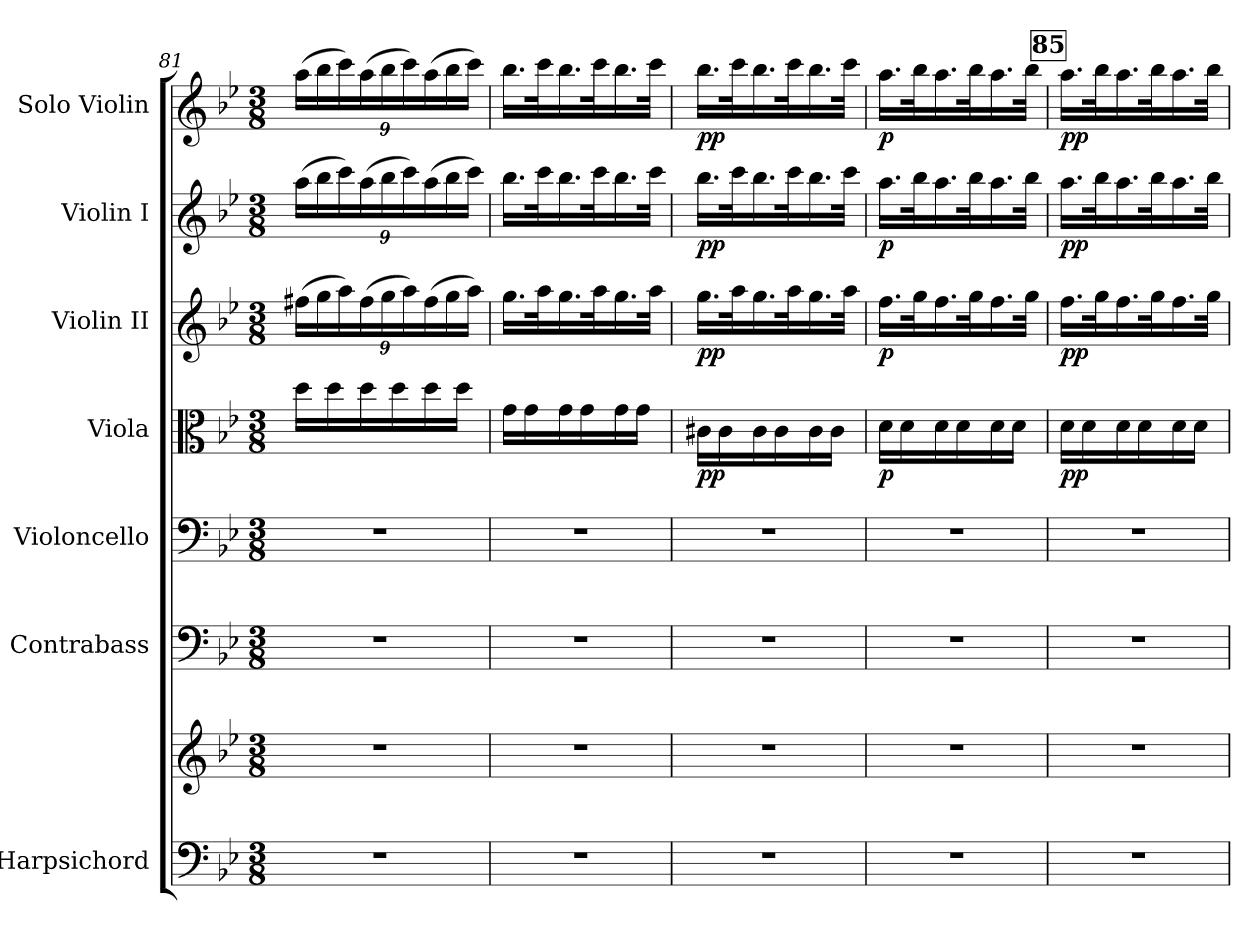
**kern	**kern	**kern	**kern	**kern	**dynam	**kern	**dynam	**kern	**dynam	**kern	**dynam
*part7	*part7	*part6	*part5	*part4	*part4	*part3	*part3	*part2	*part2	*part1	*part1
*staff8	*staff7	*staff6	*staff5	*staff4	*staff4	*staff3	*staff3	*staff2	*staff2	*staff1	*staff1
*I"Harpsichord	*	*I"Contrabass	*I"Violoncello	*I"Viola	*	*I"Violin II	*	*I"Violin I	*	*I"Solo Violin	*
*I'Hch.	*	*I'Cb.	*I'Vc.	*I'Vla.	*	*I'Vln. II	*	*I'Vln. I	*	*I'Vln.	*
!!LO:PB:g=z
*clefF4	*clefG2	*clefF4	*clefF4	*clefC3	*	*clefG2	*	*clefG2	*	*clefG2	*
*	*	*ITrd7c12	*	*	*	*	*	*	*	*	*
*k[b-e-]	*k[b-e-]	*k[b-e-]	*k[b-e-]	*k[b-e-]	*	*k[b-e-]	*	*k[b-e-]	*	*k[b-e-]	*
*M3/8	*M3/8	*M3/8	*M3/8	*M3/8	*	*M3/8	*	*M3/8	*	*M3/8	*
*	*	*	*	*	*	*Xbrackettup	*	*Xbrackettup	*	*Xbrackettup	*
=81	=81	=81	=81	=81	=81	=81	=81	=81	=81	=81	=81
4.r	4.r	4.r	4.r	16dd\LL	.	(>24ff#X\LL	.	(>24aa\LL	.	(>24aa\LL	.
.	.	.	.	.	.	24gg\	.	24bb-\	.	24bb-\	.
.	.	.	.	16dd\	.	.	.	.	.	.	.
.	.	.	.	.	.	24aa\)	.	24ccc\)	.	24ccc\)	.
.	.	.	.	16dd\	.	(>24ff#\	.	(>24aa\	.	(>24aa\	.
.	.	.	.	.	.	24gg\	.	24bb-\	.	24bb-\	.
.	.	.	.	16dd\	.	.	.	.	.	.	.
.	.	.	.	.	.	24aa\)	.	24ccc\)	.	24ccc\)	.
.	.	.	.	16dd\	.	(>24ff#\	.	(>24aa\	.	(>24aa\	.
.	.	.	.	.	.	24gg\	.	24bb-\	.	24bb-\	.
.	.	.	.	16dd\JJ	.	.	.	.	.	.	.
.	.	.	.	.	.	24aa\JJ)	.	24ccc\JJ)	.	24ccc\JJ)	.
=82	=82	=82	=82	=82	=82	=82	=82	=82	=82	=82	=82
4.r	4.r	4.r	4.r	16g\LL	.	16.gg\LL	.	16.bb-\LL	.	16.bb-\LL	.
.	.	.	.	16g\	.	.	.	.	.	.	.
.	.	.	.	.	.	32aa\K	.	32ccc\K	.	32ccc\K	.
.	.	.	.	16g\	.	16.gg\	.	16.bb-\	.	16.bb-\	.
.	.	.	.	16g\	.	.	.	.	.	.	.
.	.	.	.	.	.	32aa\K	.	32ccc\K	.	32ccc\K	.
.	.	.	.	16g\	.	16.gg\	.	16.bb-\	.	16.bb-\	.
.	.	.	.	16g\JJ	.	.	.	.	.	.	.
.	.	.	.	.	.	32aa\JJk	.	32ccc\JJk	.	32ccc\JJk	.
=83	=83	=83	=83	=83	=83	=83	=83	=83	=83	=83	=83
!	!	!	!	!	!LO:DY:b	!	!LO:DY:b	!	!LO:DY:b	!	!LO:DY:b
4.r	4.r	4.r	4.r	16c#X\LL	pp	16.gg\LL	pp	16.bb-\LL	pp	16.bb-\LL	pp
.	.	.	.	16c#\	.	.	.	.	.	.	.
.	.	.	.	.	.	32aa\K	.	32ccc\K	.	32ccc\K	.
.	.	.	.	16c#\	.	16.gg\	.	16.bb-\	.	16.bb-\	.
.	.	.	.	16c#\	.	.	.	.	.	.	.
.	.	.	.	.	.	32aa\K	.	32ccc\K	.	32ccc\K	.
.	.	.	.	16c#\	.	16.gg\	.	16.bb-\	.	16.bb-\	.
.	.	.	.	16c#\JJ	.	.	.	.	.	.	.
.	.	.	.	.	.	32aa\JJk	.	32ccc\JJk	.	32ccc\JJk	.
=84	=84	=84	=84	=84	=84	=84	=84	=84	=84	=84	=84
!	!	!	!	!	!LO:DY:b	!	!LO:DY:b	!	!LO:DY:b	!	!LO:DY:b
4.r	4.r	4.r	4.r	16d\LL	p	16.ff\LL	p	16.aa\LL	p	16.aa\LL	p
.	.	.	.	16d\	.	.	.	.	.	.	.
.	.	.	.	.	.	32gg\K	.	32bb-\K	.	32bb-\K	.
.	.	.	.	16d\	.	16.ff\	.	16.aa\	.	16.aa\	.
.	.	.	.	16d\	.	.	.	.	.	.	.
.	.	.	.	.	.	32gg\K	.	32bb-\K	.	32bb-\K	.
.	.	.	.	16d\	.	16.ff\	.	16.aa\	.	16.aa\	.
.	.	.	.	16d\JJ	.	.	.	.	.	.	.
.	.	.	.	.	.	32gg\JJk	.	32bb-\JJk	.	32bb-\JJk	.
!!LO:PB:g=z
!!LO:REH:place=s1:a:B:fs=14:t=85
=85	=85	=85	=85	=85	=85	=85	=85	=85	=85	=85	=85
!	!	!	!	!	!LO:DY:b	!	!LO:DY:b	!	!LO:DY:b	!	!LO:DY:b
4.r	4.r	4.r	4.r	16d\LL	pp	16.ff\LL	pp	16.aa\LL	pp	16.aa\LL	pp
.	.	.	.	16d\	.	.	.	.	.	.	.
.	.	.	.	.	.	32gg\K	.	32bb-\K	.	32bb-\K	.
.	.	.	.	16d\	.	16.ff\	.	16.aa\	.	16.aa\	.
.	.	.	.	16d\	.	.	.	.	.	.	.
.	.	.	.	.	.	32gg\K	.	32bb-\K	.	32bb-\K	.
.	.	.	.	16d\	.	16.ff\	.	16.aa\	.	16.aa\	.
.	.	.	.	16d\JJ	.	.	.	.	.	.	.
.	.	.	.	.	.	32gg\JJk	.	32bb-\JJk	.	32bb-\JJk	.
=	=	=	=	=	=	=	=	=	=	=	=
*-	*-	*-	*-	*-	*-	*-	*-	*-	*-	*-	*-
